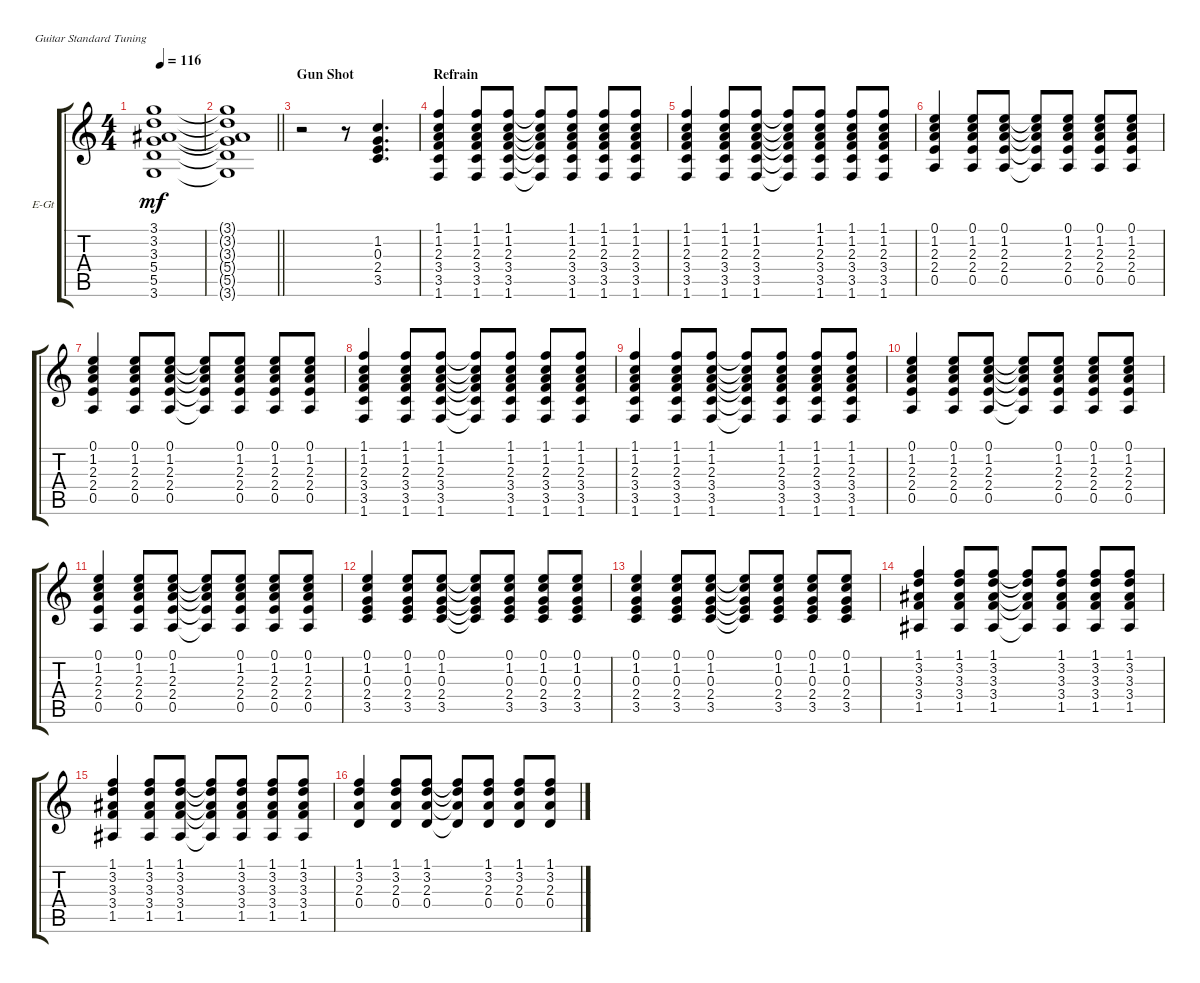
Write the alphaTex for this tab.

\bracketExtendMode groupsimilarinstruments
\firstSystemTrackNameOrientation horizontal
\otherSystemsTrackNameOrientation horizontal
\track ("You" "E-Gt") {mute multiBarRest instrument distortionguitar}
\staff {score tabs}
\tuning (E4 B3 G3 D3 A2 E2)
\ts (4 4)
\tempo 116
\clef g2
\ks c
(3.1{t} 3.2{t} 3.3{t} 5.4{t} 5.5{t} 3.6{t}).1{dy mf} |
\barLineRight lightlight
(3.1{t} 3.2{t} 3.3{t} 5.4{t} 5.5{t} 3.6{t}).1 |
\section ("" "Gun Shot")
r.2 r.8 (1.2 0.3 2.4 3.5).4{d} |
\section ("" "Refrain")
(1.1 1.2 2.3 3.4 3.5 1.6).4 (1.1 1.2 2.3 3.4 3.5 1.6).8 (1.1 1.2 2.3 3.4 3.5 1.6).8 (1.1{t} 1.2{t} 2.3{t} 3.4{t} 3.5{t} 1.6{t}).8 (1.1 1.2 2.3 3.4 3.5 1.6).8 (1.1 1.2 2.3 3.4 3.5 1.6).8 (1.1 1.2 2.3 3.4 3.5 1.6).8 |
(1.1 1.2 2.3 3.4 3.5 1.6).4 (1.1 1.2 2.3 3.4 3.5 1.6).8 (1.1 1.2 2.3 3.4 3.5 1.6).8 (1.1{t} 1.2{t} 2.3{t} 3.4{t} 3.5{t} 1.6{t}).8 (1.1 1.2 2.3 3.4 3.5 1.6).8 (1.1 1.2 2.3 3.4 3.5 1.6).8 (1.1 1.2 2.3 3.4 3.5 1.6).8 |
(0.1 1.2 2.3 2.4 0.5).4 (0.1 1.2 2.3 2.4 0.5).8 (0.1 1.2 2.3 2.4 0.5).8 (0.1{t} 1.2{t} 2.3{t} 2.4{t} 0.5{t}).8 (0.1 1.2 2.3 2.4 0.5).8 (0.1 1.2 2.3 2.4 0.5).8 (0.1 1.2 2.3 2.4 0.5).8 |
(0.1 1.2 2.3 2.4 0.5).4 (0.1 1.2 2.3 2.4 0.5).8 (0.1 1.2 2.3 2.4 0.5).8 (0.1{t} 1.2{t} 2.3{t} 2.4{t} 0.5{t}).8 (0.1 1.2 2.3 2.4 0.5).8 (0.1 1.2 2.3 2.4 0.5).8 (0.1 1.2 2.3 2.4 0.5).8 |
(1.1 1.2 2.3 3.4 3.5 1.6).4 (1.1 1.2 2.3 3.4 3.5 1.6).8 (1.1 1.2 2.3 3.4 3.5 1.6).8 (1.1{t} 1.2{t} 2.3{t} 3.4{t} 3.5{t} 1.6{t}).8 (1.1 1.2 2.3 3.4 3.5 1.6).8 (1.1 1.2 2.3 3.4 3.5 1.6).8 (1.1 1.2 2.3 3.4 3.5 1.6).8 |
(1.1 1.2 2.3 3.4 3.5 1.6).4 (1.1 1.2 2.3 3.4 3.5 1.6).8 (1.1 1.2 2.3 3.4 3.5 1.6).8 (1.1{t} 1.2{t} 2.3{t} 3.4{t} 3.5{t} 1.6{t}).8 (1.1 1.2 2.3 3.4 3.5 1.6).8 (1.1 1.2 2.3 3.4 3.5 1.6).8 (1.1 1.2 2.3 3.4 3.5 1.6).8 |
(0.1 1.2 2.3 2.4 0.5).4 (0.1 1.2 2.3 2.4 0.5).8 (0.1 1.2 2.3 2.4 0.5).8 (0.1{t} 1.2{t} 2.3{t} 2.4{t} 0.5{t}).8 (0.1 1.2 2.3 2.4 0.5).8 (0.1 1.2 2.3 2.4 0.5).8 (0.1 1.2 2.3 2.4 0.5).8 |
(0.1 1.2 2.3 2.4 0.5).4 (0.1 1.2 2.3 2.4 0.5).8 (0.1 1.2 2.3 2.4 0.5).8 (0.1{t} 1.2{t} 2.3{t} 2.4{t} 0.5{t}).8 (0.1 1.2 2.3 2.4 0.5).8 (0.1 1.2 2.3 2.4 0.5).8 (0.1 1.2 2.3 2.4 0.5).8 |
(0.1 1.2 0.3 2.4 3.5).4 (0.1 1.2 0.3 2.4 3.5).8 (0.1 1.2 0.3 2.4 3.5).8 (0.1{t} 1.2{t} 0.3{t} 2.4{t} 3.5{t}).8 (0.1 1.2 0.3 2.4 3.5).8 (0.1 1.2 0.3 2.4 3.5).8 (0.1 1.2 0.3 2.4 3.5).8 |
(0.1 1.2 0.3 2.4 3.5).4 (0.1 1.2 0.3 2.4 3.5).8 (0.1 1.2 0.3 2.4 3.5).8 (0.1{t} 1.2{t} 0.3{t} 2.4{t} 3.5{t}).8 (0.1 1.2 0.3 2.4 3.5).8 (0.1 1.2 0.3 2.4 3.5).8 (0.1 1.2 0.3 2.4 3.5).8 |
(1.1 3.2 3.3 3.4 1.5).4 (1.1 3.2 3.3 3.4 1.5).8 (1.1 3.2 3.3 3.4 1.5).8 (1.1{t} 3.2{t} 3.3{t} 3.4{t} 1.5{t}).8 (1.1 3.2 3.3 3.4 1.5).8 (1.1 3.2 3.3 3.4 1.5).8 (1.1 3.2 3.3 3.4 1.5).8 |
(1.1 3.2 3.3 3.4 1.5).4 (1.1 3.2 3.3 3.4 1.5).8 (1.1 3.2 3.3 3.4 1.5).8 (1.1{t} 3.2{t} 3.3{t} 3.4{t} 1.5{t}).8 (1.1 3.2 3.3 3.4 1.5).8 (1.1 3.2 3.3 3.4 1.5).8 (1.1 3.2 3.3 3.4 1.5).8 |
(1.1 3.2 2.3 0.4).4 (1.1 3.2 2.3 0.4).8 (1.1 3.2 2.3 0.4).8 (1.1{t} 3.2{t} 2.3{t} 0.4{t}).8 (1.1 3.2 2.3 0.4).8 (1.1 3.2 2.3 0.4).8 (1.1 3.2 2.3 0.4).8
